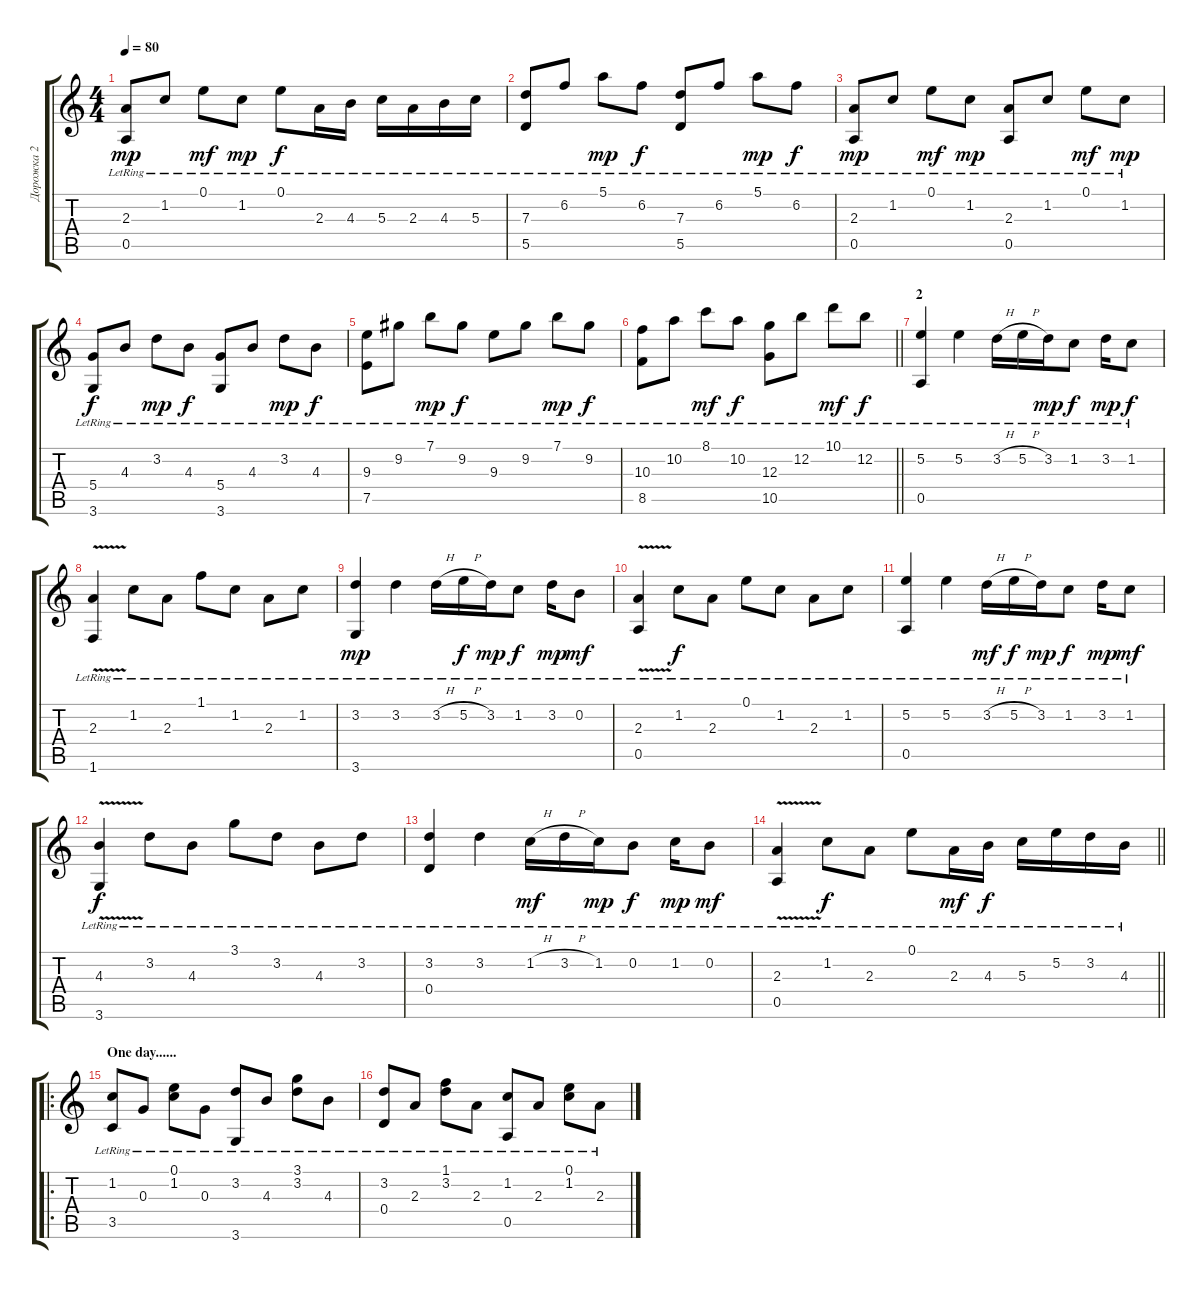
\track ("Дорожка 2" "Дорожка 2") {instrument acousticguitarsteel}
\staff {score tabs}
\tuning (E4 B3 G3 D3 A2 E2) {hide}
\ts (4 4)
\tempo 80
\clef g2
\ks c
(2.3{lr} 0.5{lr}).8{dy mp} 1.2{lr}.8 0.1{lr}.8{dy mf} 1.2{lr}.8{dy mp} 0.1{lr}.8{dy f} 2.3{lr}.16 4.3{lr}.16 5.3{lr}.16 2.3{lr}.16 4.3{lr}.16 5.3{lr}.16 |
(7.3{lr} 5.5{lr}).8 6.2{lr}.8 5.1{lr}.8{dy mp} 6.2{lr}.8{dy f} (7.3{lr} 5.5{lr}).8 6.2{lr}.8 5.1{lr}.8{dy mp} 6.2{lr}.8{dy f} |
(2.3{lr} 0.5{lr}).8{dy mp} 1.2{lr}.8 0.1{lr}.8{dy mf} 1.2{lr}.8{dy mp} (2.3{lr} 0.5{lr}).8 1.2{lr}.8 0.1{lr}.8{dy mf} 1.2{lr}.8{dy mp} |
(5.4{lr} 3.6{lr}).8{dy f} 4.3{lr}.8 3.2{lr}.8{dy mp} 4.3{lr}.8{dy f} (5.4{lr} 3.6{lr}).8 4.3{lr}.8 3.2{lr}.8{dy mp} 4.3{lr}.8{dy f} |
(9.3{lr} 7.5{lr}).8 9.2{lr}.8 7.1{lr}.8{dy mp} 9.2{lr}.8{dy f} 9.3{lr}.8 9.2{lr}.8 7.1{lr}.8{dy mp} 9.2{lr}.8{dy f} |
\barLineRight lightlight
(10.3{lr} 8.5{lr}).8 10.2{lr}.8 8.1{lr}.8{dy mf} 10.2{lr}.8{dy f} (12.3{lr} 10.5{lr}).8 12.2{lr}.8 10.1{lr}.8{dy mf} 12.2{lr}.8{dy f} |
\section ("" "2")
(5.2{lr} 0.5{lr}).4 5.2{lr}.4 3.2{h lr}.16 5.2{h lr}.16 3.2{lr}.16{dy mp} 1.2{lr}.8{dy f} 3.2{lr}.16{dy mp} 1.2{lr}.8{dy f} |
(2.3{lr} 1.6{v lr}).4 1.2{lr}.8 2.3{lr}.8 1.1{lr}.8 1.2{lr}.8 2.3{lr}.8 1.2{lr}.8 |
(3.2{lr} 3.6{lr}).4{dy mp} 3.2{lr}.4 3.2{h lr}.16 5.2{h lr}.16{dy f} 3.2{lr}.16{dy mp} 1.2{lr}.8{dy f} 3.2{lr}.16{dy mp} 0.2{lr}.8{dy mf} |
(2.3{v lr} 0.5{lr}).4 1.2{lr}.8{dy f} 2.3{lr}.8 0.1{lr}.8 1.2{lr}.8 2.3{lr}.8 1.2{lr}.8 |
(5.2{lr} 0.5{lr}).4 5.2{lr}.4 3.2{h lr}.16{dy mf} 5.2{h lr}.16{dy f} 3.2{lr}.16{dy mp} 1.2{lr}.8{dy f} 3.2{lr}.16{dy mp} 1.2{lr}.8{dy mf} |
(4.3{v lr} 3.6{lr}).4{dy f} 3.2{lr}.8 4.3{lr}.8 3.1{lr}.8 3.2{lr}.8 4.3{lr}.8 3.2{lr}.8 |
(3.2{lr} 0.4{lr}).4 3.2{lr}.4 1.2{h lr}.16{dy mf} 3.2{h lr}.16 1.2{lr}.16{dy mp} 0.2{lr}.8{dy f} 1.2{lr}.16{dy mp} 0.2{lr}.8{dy mf} |
\barLineRight lightlight
(2.3{lr} 0.5{v lr}).4 1.2{lr}.8{dy f} 2.3{lr}.8 0.1{lr}.8 2.3{lr}.16{dy mf} 4.3{lr}.16{dy f} 5.3{lr}.16 5.2{lr}.16 3.2{lr}.16 4.3{lr}.16 |
\ro
\section ("" "One day......")
(1.2{lr} 3.5{lr}).8 0.3{lr}.8 (0.1{lr} 1.2{lr}).8 0.3{lr}.8 (3.2{lr} 3.6{lr}).8 4.3{lr}.8 (3.1{lr} 3.2{lr}).8 4.3{lr}.8 |
(3.2{lr} 0.4{lr}).8 2.3{lr}.8 (1.1{lr} 3.2{lr}).8 2.3{lr}.8 (1.2{lr} 0.5{lr}).8 2.3{lr}.8 (0.1{lr} 1.2{lr}).8 2.3{lr}.8
